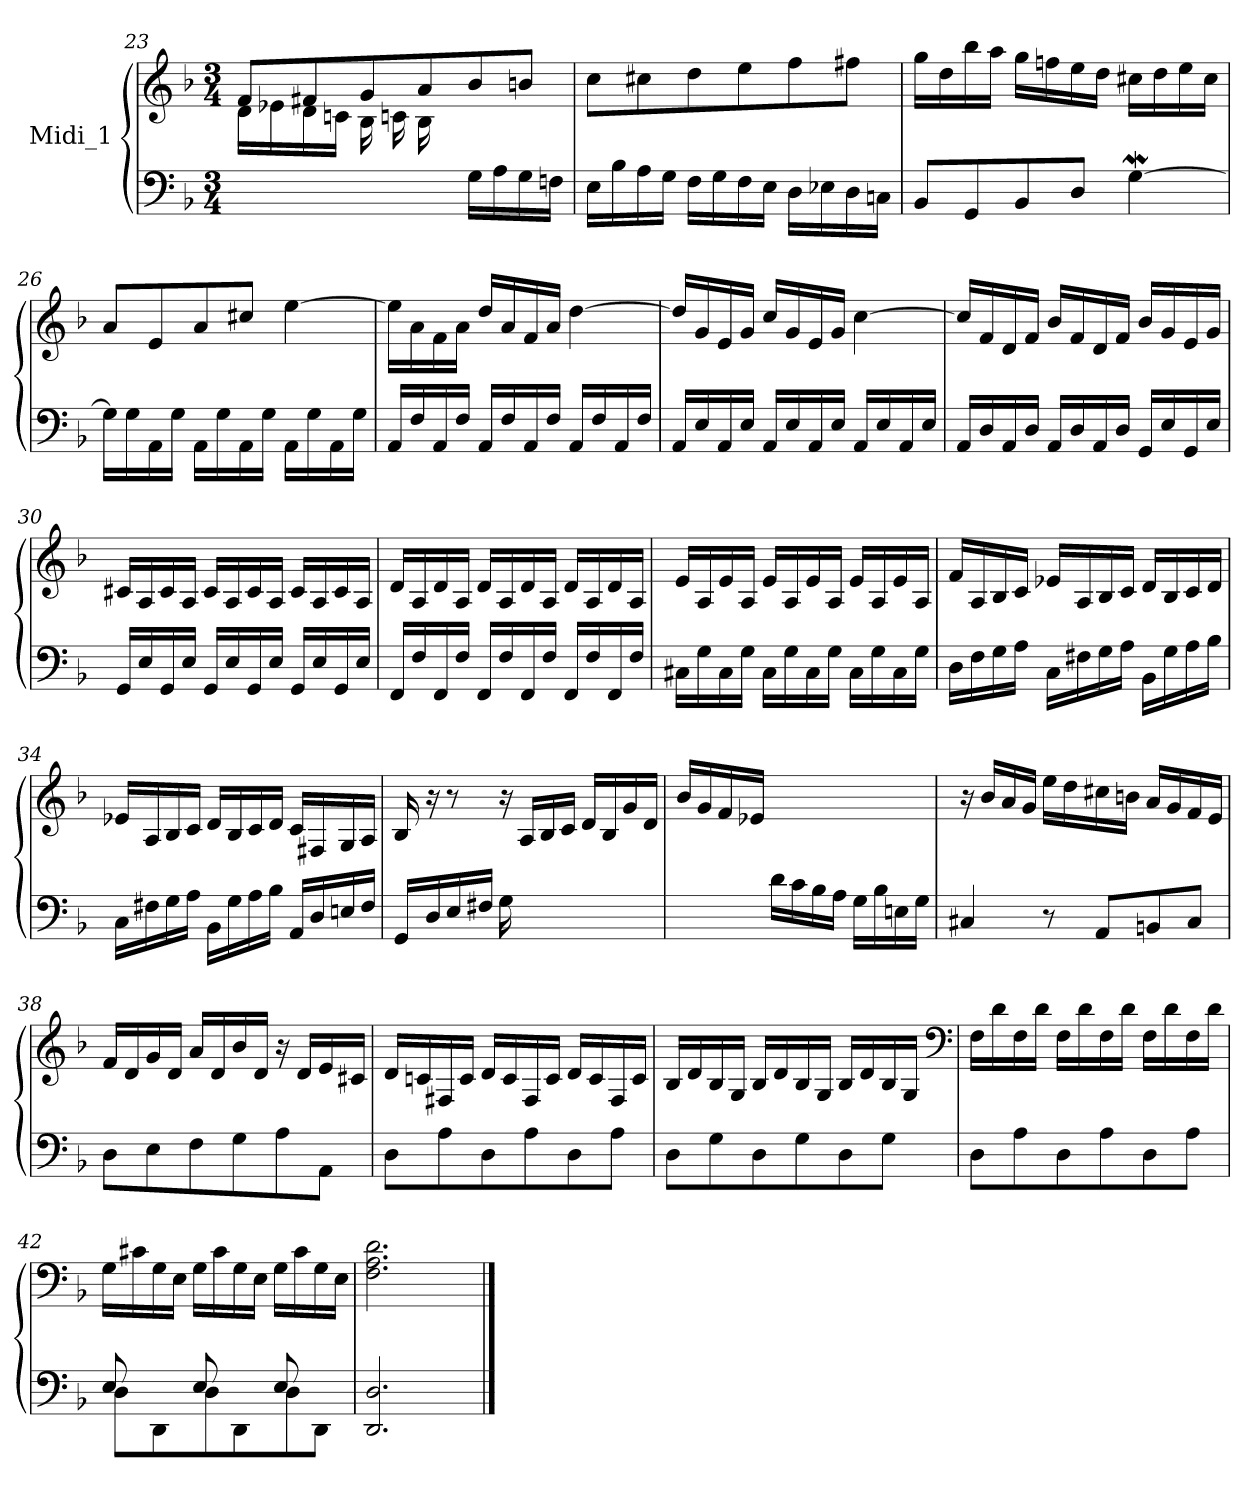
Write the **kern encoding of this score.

**kern	**kern
*part1	*part1
*staff2	*staff1
*I"Midi_1	*
*clefF4	*clefG2
*k[b-]	*k[b-]
*F:	*F:
*M3/4	*M3/4
=23	=23
*	*^
*	*	*^
4ryy	8fL	16d\LL	4ryy
.	.	16e-X\	.
.	8f#X	16d\	.
.	.	16cn\JJ	.
8.ryy	8g	4ryy	16B-\LL
.	.	.	16cn\
.	8a	.	16B-\
16A\JJ	.	.	4ryy
16GLL	8b-	4ryy	.
16A	.	.	.
16G	8bnJ	.	.
16FnJJ	.	.	16ryy
*	*	*v	*v
=24	=24	=24
16ELL	8cc\L	2ryy
16B-	.	.
16A	8cc#X\	.
16GJJ	.	.
16FLL	8dd\	.
16G	.	.
16F	8ee\	.
16EJJ	.	.
16DLL	8ff\	4ryy
16E-X	.	.
16D	8ff#X\J	.
16CnJJ	.	.
*	*v	*v
!!LO:LB:g=z
=25	=25
8BB-L	16ggLL
.	16dd
8GG	16bb-
.	16aaJJ
8BB-	16ggLL
.	16ffn
8DJ	16ee
.	16ddJJ
[4GW	16cc#XLL
.	16dd
.	16ee
.	16cc#JJ
=26	=26
16GLL]	8aL
16G	.
16AA	8e
16GJJ	.
16AALL	8a
16G	.
16AA	8cc#XJ
16GJJ	.
16AALL	[4ee
16G	.
16AA	.
16GJJ	.
=27	=27
16AALL	16eeLL]
16F	16a
16AA	16f
16FJJ	16aJJ
16AALL	16ddLL
16F	16a
16AA	16f
16FJJ	16aJJ
16AALL	[4dd
16F	.
16AA	.
16FJJ	.
!!LO:LB:g=z
=28	=28
16AALL	16ddLL]
16E	16g
16AA	16e
16EJJ	16gJJ
16AALL	16ccLL
16E	16g
16AA	16e
16EJJ	16gJJ
16AALL	[4cc
16E	.
16AA	.
16EJJ	.
=29	=29
16AALL	16ccLL]
16D	16f
16AA	16d
16DJJ	16fJJ
16AALL	16b-LL
16D	16f
16AA	16d
16DJJ	16fJJ
16GGLL	16b-LL
16E	16g
16GG	16e
16EJJ	16gJJ
=30	=30
16GGLL	16c#XLL
16E	16A
16GG	16c#
16EJJ	16AJJ
16GGLL	16c#LL
16E	16A
16GG	16c#
16EJJ	16AJJ
16GGLL	16c#LL
16E	16A
16GG	16c#
16EJJ	16AJJ
!!LO:LB:g=z
=31	=31
16FFLL	16dLL
16F	16A
16FF	16d
16FJJ	16AJJ
16FFLL	16dLL
16F	16A
16FF	16d
16FJJ	16AJJ
16FFLL	16dLL
16F	16A
16FF	16d
16FJJ	16AJJ
=32	=32
16C#XLL	16eLL
16G	16A
16C#	16e
16GJJ	16AJJ
16C#LL	16eLL
16G	16A
16C#	16e
16GJJ	16AJJ
16C#LL	16eLL
16G	16A
16C#	16e
16GJJ	16AJJ
=33	=33
16DLL	16fLL
16F	16A
16G	16B-
16AJJ	16cJJ
16CLL	16e-XLL
16F#X	16A
16G	16B-
16AJJ	16cJJ
16BB-LL	16dLL
16G	16B-
16A	16c
16B-JJ	16dJJ
!!LO:LB:g=z
=34	=34
16CLL	16e-XLL
16F#X	16A
16G	16B-
16AJJ	16cJJ
16BB-LL	16dLL
16G	16B-
16A	16c
16B-JJ	16dJJ
16AALL	16cLL
16D	16F#X
16En	16G
16F#JJ	16AJJ
=35	=35
16GGLL	16B-
16D	16r
16E	8r
16F#XJJ	.
16G	16r
16ryy	16ALL
8ryy	16B-
.	16cJJ
4ryy	16dLL
.	16B-
.	16g
.	16dJJ
=36	=36
4ryy	16b-LL
.	16g
.	16f
.	16e-XJJ
16dLL	2ryy
16c	.
16B-	.
16AJJ	.
16GLL	.
16B-	.
16En	.
16GJJ	.
!!LO:LB:g=z
=37	=37
4C#X	16r
.	16b-LL
.	16a
.	16gJJ
8r	16eeLL
.	16dd
8AAL	16cc#X
.	16bnJJ
8BBn	16aLL
.	16g
8C#J	16f
.	16eJJ
=38	=38
8DL	16fLL
.	16d
8E	16g
.	16dJJ
8F	16aLL
.	16d
8G	16b-
.	16dJJ
8A	16r
.	16dLL
8AAJ	16e
.	16c#XJJ
=39	=39
8DL	16dLL
.	16cn
8A	16F#X
.	16cJJ
8D	16dLL
.	16c
8A	16F#
.	16cJJ
8D	16dLL
.	16c
8AJ	16F#
.	16cJJ
!!LO:LB:g=z
=40	=40
*^	*
8D\L	2ryy	16B-LL
.	.	16d
8G\	.	16B-
.	.	16GJJ
8D\	.	16B-LL
.	.	16d
8G\	.	16B-
.	.	16GJJ
8D\	4ryy	16B-LL
.	.	16d
8G\J	.	16B-
.	.	16GJJ
*	*	*clefF4
=41	=41	=41
8D\L	2ryy	16FLL
.	.	16d
8A\	.	16F
.	.	16dJJ
8D\	.	16FLL
.	.	16d
8A\	.	16F
.	.	16dJJ
8D\	4ryy	16FLL
.	.	16d
8A\J	.	16F
.	.	16dJJ
=42	=42	=42
8E/	8DL	16GLL
.	.	16c#X
8ryy	8DD	16G
.	.	16EJJ
8E/	8D	16GLL
.	.	16c#
8ryy	8DD	16G
.	.	16EJJ
8E/	8D	16GLL
.	.	16c#
8ryy	8DDJ	16G
.	.	16EJJ
=43	=43	=43
2.DD/ 2.D/	2ryy	2.F 2.A 2.d
.	4ryy	.
*v	*v	*
==	==
*-	*-
